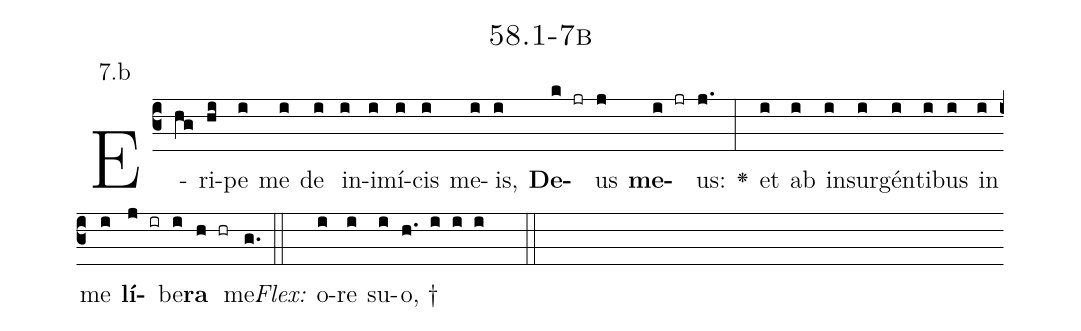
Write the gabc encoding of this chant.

name: 58.1-7b;
annotation: 7.b;
%%
(c3)E(hg)ri(hi)pe(i) me(i) de(i) in(i)i(i)mí(i)cis(i) me(i)is,(i) <b>De</b>(k jr)us(j) <b>me</b>(i jr)us:(j.) <v>\greheightstar</v>(:) et(i) ab(i) in(i)sur(i)gén(i)ti(i)bus(i) in(i) me(i) <b>lí</b>(j ir)be(i)<b>ra</b>(h hr) me.(g.) (::)
<i>Flex:</i>()  o(i)re(i) su(i)o, †(h. i i i  ::)

%E(i) u(i) o(j) u(i) a(h) e.(g.) (::)
